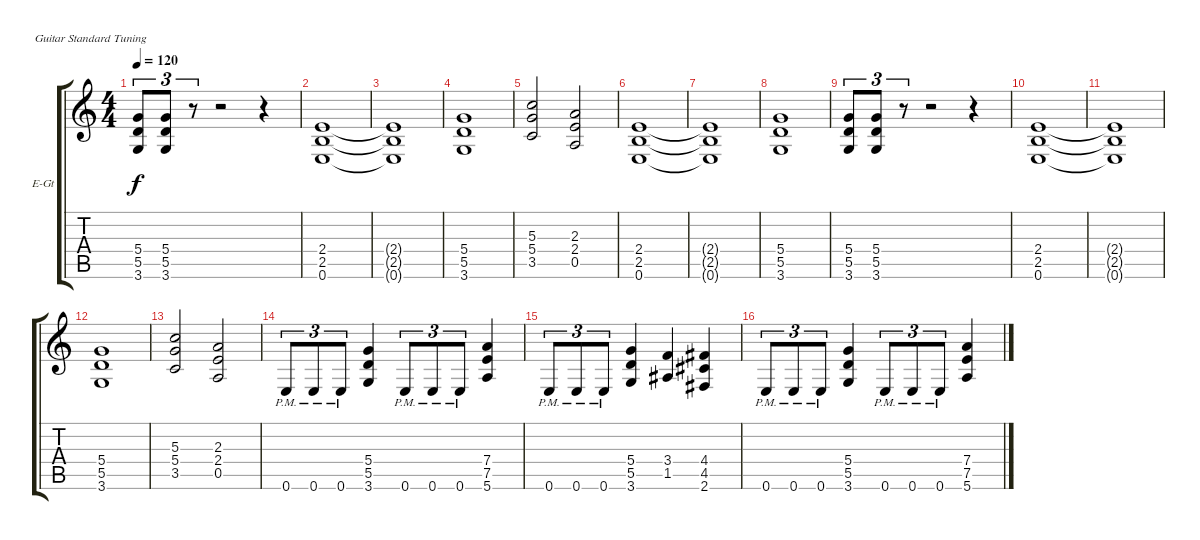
\defaultSystemsLayout 4
\bracketExtendMode groupsimilarinstruments
\firstSystemTrackNameOrientation horizontal
\otherSystemsTrackNameOrientation horizontal
\track ("Kirk Hammett (Dist.Gtr.1)" "E-Gt") {instrument distortionguitar}
\staff {score tabs}
\tuning (E4 B3 G3 D3 A2 E2)
\ts (4 4)
\tempo 120
\clef g2
\scale
0.280927
\ks c
(3.6 5.5 5.4).8{tu (3 2) dy f} (3.6 5.5 5.4).8{tu (3 2)} r.8{tu (3 2)} r.2 r.4 |
(0.6 2.5 2.4).1 |
(0.6{t} 2.5{t} 2.4{t}).1 |
(3.6 5.5 5.4).1 |
(3.5 5.4 5.3).2 (0.5 2.4 2.3).2 |
\scale
0.302095 (2.4 2.5 0.6).1 |
\scale
0.193319 (2.4{t} 2.5{t} 0.6{t}).1 |
\scale
0.20947 (5.4 5.5 3.6).1 |
\scale
0.298394 (3.6 5.5 5.4).8{tu (3 2)} (3.6 5.5 5.4).8{tu (3 2)} r.8{tu (3 2)} r.2 r.4 |
(0.6 2.5 2.4).1 |
(0.6{t} 2.5{t} 2.4{t}).1 |
(3.6 5.5 5.4).1 |
(3.5 5.4 5.3).2 (0.5 2.4 2.3).2 |
0.6{pm}.8{tu (3 2)} 0.6{pm}.8{tu (3 2)} 0.6{pm}.8{tu (3 2)} (5.4 5.5 3.6).4 0.6{pm}.8{tu (3 2)} 0.6{pm}.8{tu (3 2)} 0.6{pm}.8{tu (3 2)} (7.4 7.5 5.6).4 |
0.6{pm}.8{tu (3 2)} 0.6{pm}.8{tu (3 2)} 0.6{pm}.8{tu (3 2)} (5.4 5.5 3.6).4 (3.4 1.5).4 (4.4 4.5 2.6).4 |
0.6{pm}.8{tu (3 2)} 0.6{pm}.8{tu (3 2)} 0.6{pm}.8{tu (3 2)} (5.4 5.5 3.6).4 0.6{pm}.8{tu (3 2)} 0.6{pm}.8{tu (3 2)} 0.6{pm}.8{tu (3 2)} (7.4 7.5 5.6).4
